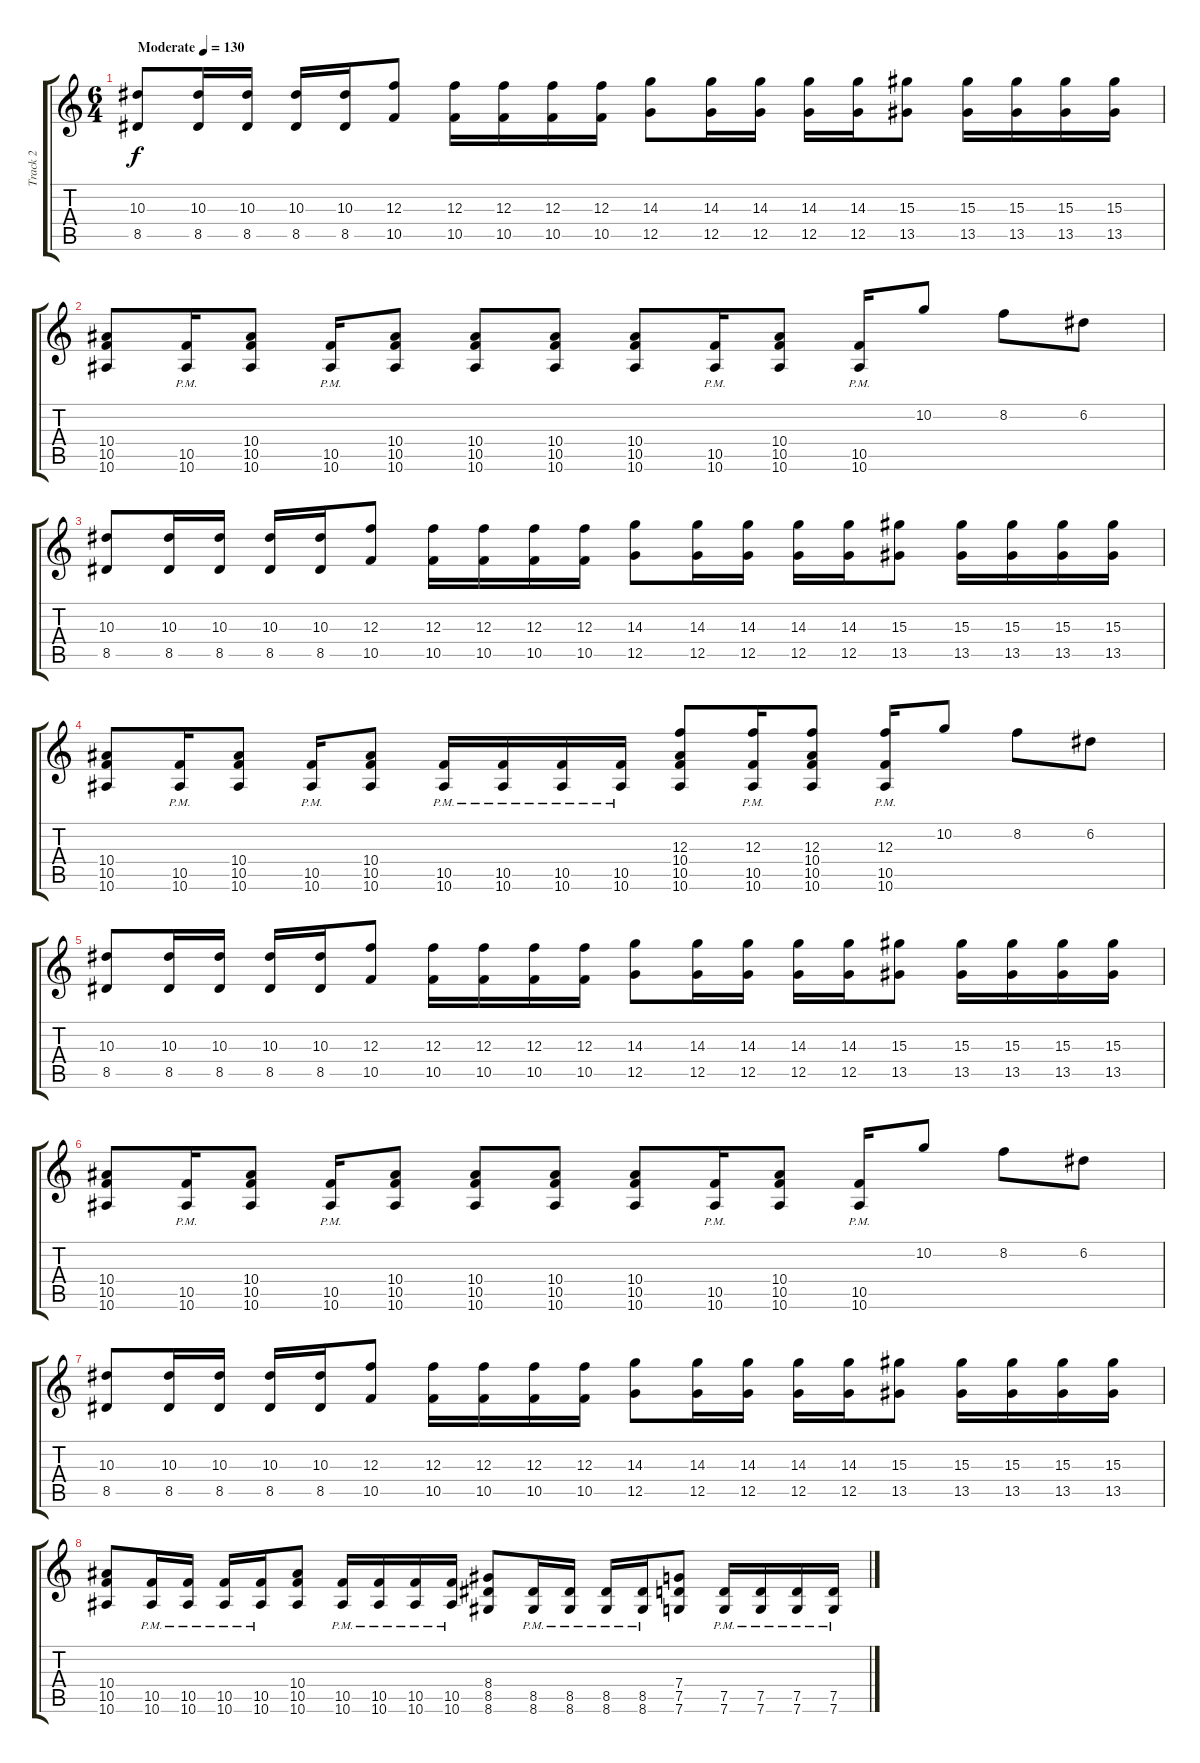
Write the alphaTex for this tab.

\track ("Track 2" "Track 2") {instrument distortionguitar}
\staff {score tabs}
\tuning (D4 A3 F3 C3 G2 C2) {hide}
\ts (6 4)
\tempo (130 "Moderate")
\clef g2
\ks c
(10.3 8.5).8{dy f instrument distortionguitar} (10.3 8.5).16 (10.3 8.5).16 (10.3 8.5).16 (10.3 8.5).16 (12.3 10.5).8 (12.3 10.5).16 (12.3 10.5).16 (12.3 10.5).16 (12.3 10.5).16 (14.3 12.5).8 (14.3 12.5).16 (14.3 12.5).16 (14.3 12.5).16 (14.3 12.5).16 (15.3 13.5).8 (15.3 13.5).16 (15.3 13.5).16 (15.3 13.5).16 (15.3 13.5).16 |
(10.4 10.5 10.6).8 (10.5{pm} 10.6{pm}).16 (10.4 10.5 10.6).8 (10.5{pm} 10.6{pm}).16 (10.4 10.5 10.6).8 (10.4 10.5 10.6).8 (10.4 10.5 10.6).8 (10.4 10.5 10.6).8 (10.5{pm} 10.6{pm}).16 (10.4 10.5 10.6).8 (10.5{pm} 10.6{pm}).16 10.2.8 8.2.8 6.2.8 |
(10.3 8.5).8 (10.3 8.5).16 (10.3 8.5).16 (10.3 8.5).16 (10.3 8.5).16 (12.3 10.5).8 (12.3 10.5).16 (12.3 10.5).16 (12.3 10.5).16 (12.3 10.5).16 (14.3 12.5).8 (14.3 12.5).16 (14.3 12.5).16 (14.3 12.5).16 (14.3 12.5).16 (15.3 13.5).8 (15.3 13.5).16 (15.3 13.5).16 (15.3 13.5).16 (15.3 13.5).16 |
(10.4 10.5 10.6).8 (10.5{pm} 10.6{pm}).16 (10.4 10.5 10.6).8 (10.5{pm} 10.6{pm}).16 (10.4 10.5 10.6).8 (10.5{pm} 10.6{pm}).16 (10.5{pm} 10.6{pm}).16 (10.5{pm} 10.6{pm}).16 (10.5{pm} 10.6{pm}).16 (12.3 10.4 10.5 10.6).8 (12.3 10.5{pm} 10.6{pm}).16 (12.3 10.4 10.5 10.6).8 (12.3 10.5{pm} 10.6{pm}).16 10.2.8 8.2.8 6.2.8 |
(10.3 8.5).8 (10.3 8.5).16 (10.3 8.5).16 (10.3 8.5).16 (10.3 8.5).16 (12.3 10.5).8 (12.3 10.5).16 (12.3 10.5).16 (12.3 10.5).16 (12.3 10.5).16 (14.3 12.5).8 (14.3 12.5).16 (14.3 12.5).16 (14.3 12.5).16 (14.3 12.5).16 (15.3 13.5).8 (15.3 13.5).16 (15.3 13.5).16 (15.3 13.5).16 (15.3 13.5).16 |
(10.4 10.5 10.6).8 (10.5{pm} 10.6{pm}).16 (10.4 10.5 10.6).8 (10.5{pm} 10.6{pm}).16 (10.4 10.5 10.6).8 (10.4 10.5 10.6).8 (10.4 10.5 10.6).8 (10.4 10.5 10.6).8 (10.5{pm} 10.6{pm}).16 (10.4 10.5 10.6).8 (10.5{pm} 10.6{pm}).16 10.2.8 8.2.8 6.2.8 |
(10.3 8.5).8 (10.3 8.5).16 (10.3 8.5).16 (10.3 8.5).16 (10.3 8.5).16 (12.3 10.5).8 (12.3 10.5).16 (12.3 10.5).16 (12.3 10.5).16 (12.3 10.5).16 (14.3 12.5).8 (14.3 12.5).16 (14.3 12.5).16 (14.3 12.5).16 (14.3 12.5).16 (15.3 13.5).8 (15.3 13.5).16 (15.3 13.5).16 (15.3 13.5).16 (15.3 13.5).16 |
(10.4 10.5 10.6).8 (10.5{pm} 10.6{pm}).16 (10.5{pm} 10.6{pm}).16 (10.5{pm} 10.6{pm}).16 (10.5{pm} 10.6{pm}).16 (10.4 10.5 10.6).8 (10.5{pm} 10.6{pm}).16 (10.5{pm} 10.6{pm}).16 (10.5{pm} 10.6{pm}).16 (10.5{pm} 10.6{pm}).16 (8.4 8.5 8.6).8 (8.5{pm} 8.6{pm}).16 (8.5{pm} 8.6{pm}).16 (8.5{pm} 8.6{pm}).16 (8.5{pm} 8.6{pm}).16 (7.4 7.5 7.6).8 (7.5{pm} 7.6{pm}).16 (7.5{pm} 7.6{pm}).16 (7.5{pm} 7.6{pm}).16 (7.5{pm} 7.6{pm}).16
